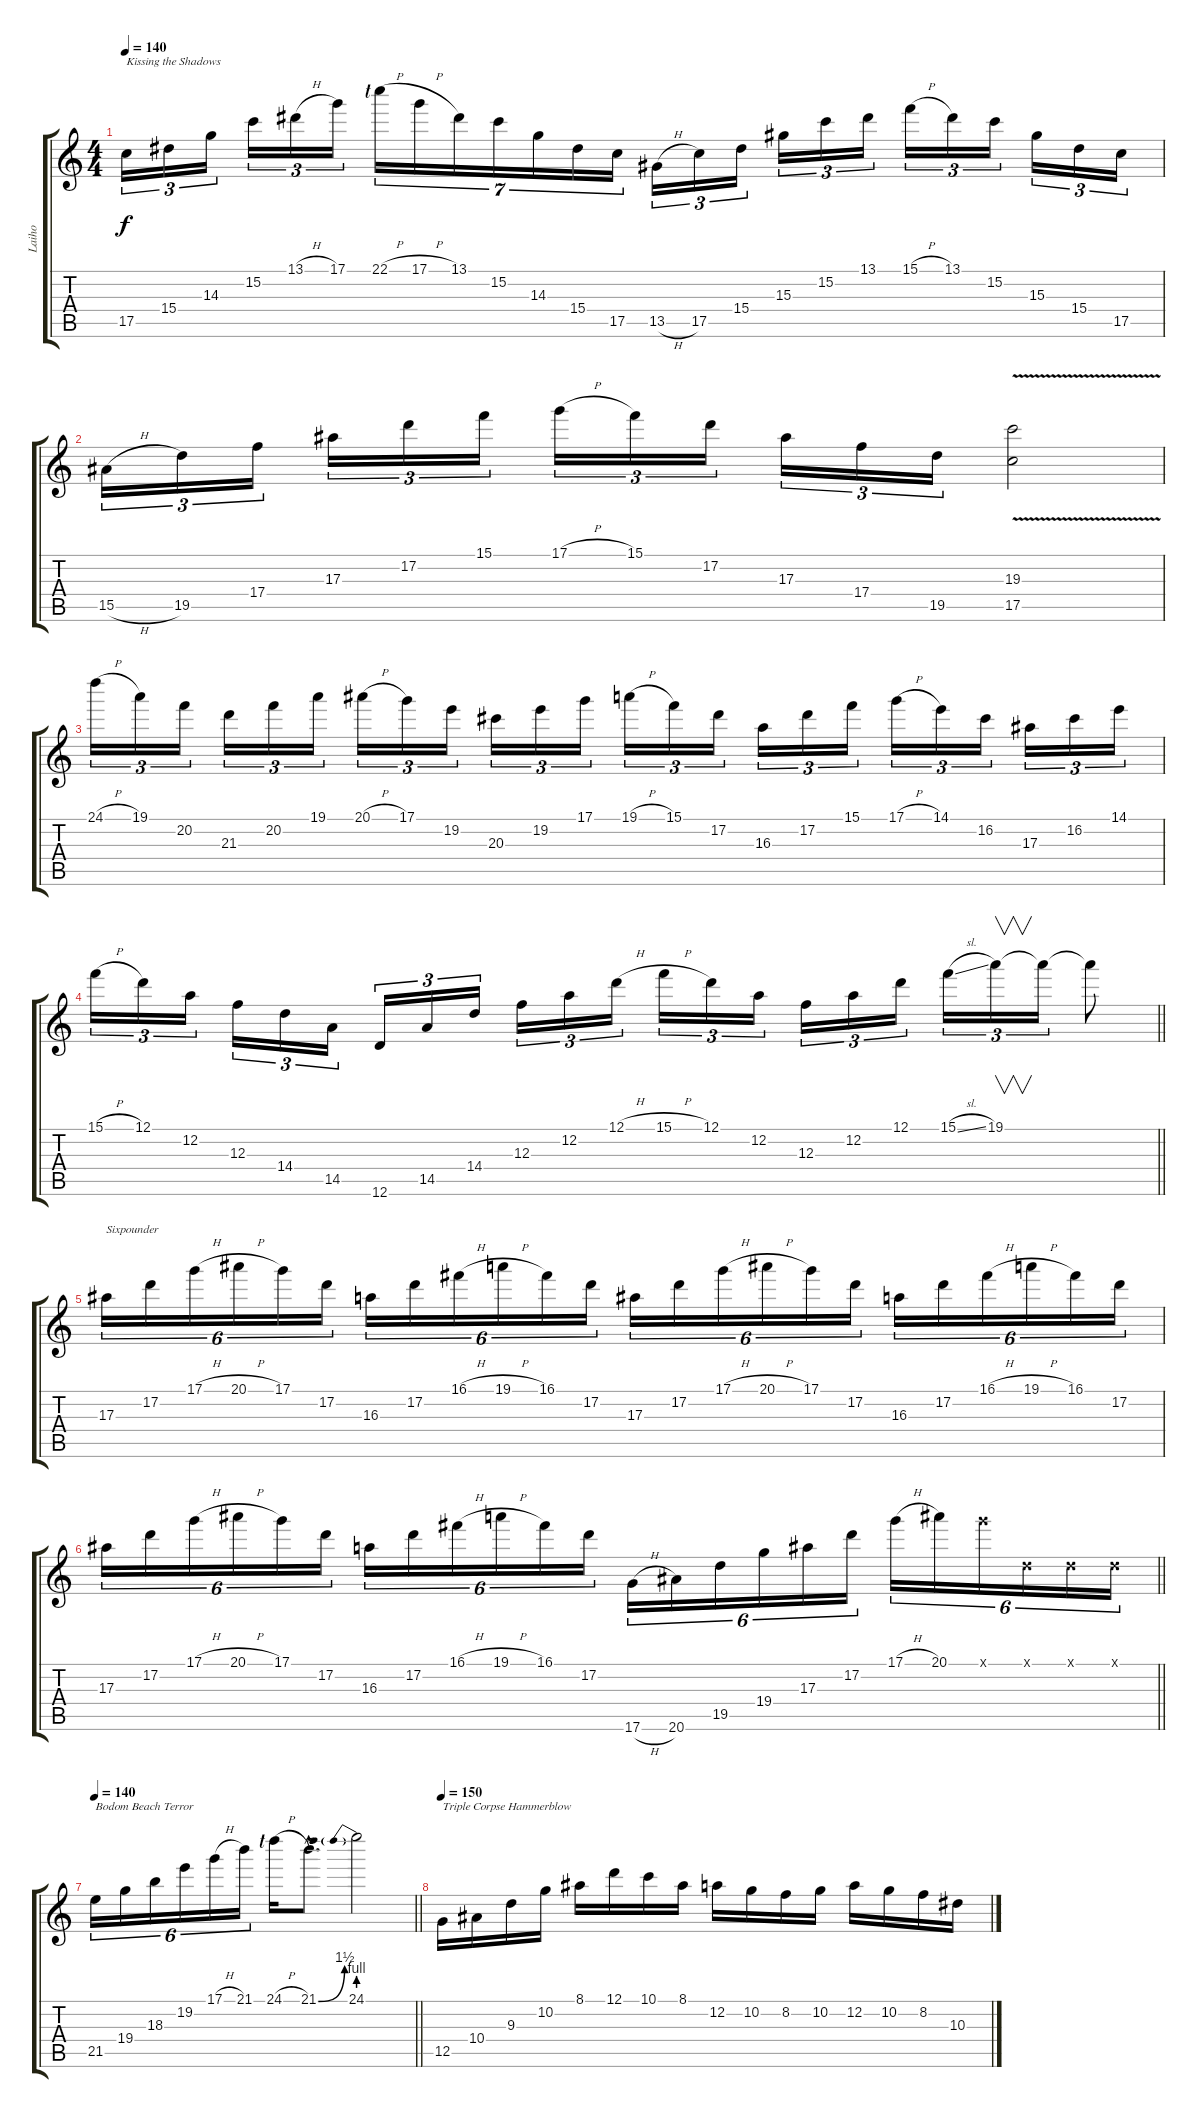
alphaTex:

\track ("Laiho" "Laiho") {instrument overdrivenguitar}
\staff {score tabs}
\tuning (D4 A3 F3 C3 G2 D2) {hide}
\ts (4 4)
\tempo 140
\clef g2
\ks c
17.5.16{tu (3 2) txt "Kissing the Shadows" dy f} 15.4.16{tu (3 2)} 14.3.16{tu (3 2)} 15.2.16{tu (3 2)} 13.1{h}.16{tu (3 2)} 17.1.16{tu (3 2)} 22.1{h lf 1}.16{tu (7 4)} 17.1{h}.16{tu (7 4)} 13.1.16{tu (7 4)} 15.2.16{tu (7 4)} 14.3.16{tu (7 4)} 15.4.16{tu (7 4)} 17.5.16{tu (7 4)} 13.5{h}.16{tu (3 2)} 17.5.16{tu (3 2)} 15.4.16{tu (3 2)} 15.3.16{tu (3 2)} 15.2.16{tu (3 2)} 13.1.16{tu (3 2)} 15.1{h}.16{tu (3 2)} 13.1.16{tu (3 2)} 15.2.16{tu (3 2)} 15.3.16{tu (3 2)} 15.4.16{tu (3 2)} 17.5.16{tu (3 2)} |
15.5{h}.16{tu (3 2)} 19.5.16{tu (3 2)} 17.4.16{tu (3 2)} 17.3.16{tu (3 2)} 17.2.16{tu (3 2)} 15.1.16{tu (3 2)} 17.1{h}.16{tu (3 2)} 15.1.16{tu (3 2)} 17.2.16{tu (3 2)} 17.3.16{tu (3 2)} 17.4.16{tu (3 2)} 19.5.16{tu (3 2)} (19.3{v} 17.5).2 |
24.1{h}.16{tu (3 2)} 19.1.16{tu (3 2)} 20.2.16{tu (3 2)} 21.3.16{tu (3 2)} 20.2.16{tu (3 2)} 19.1.16{tu (3 2)} 20.1{h}.16{tu (3 2)} 17.1.16{tu (3 2)} 19.2.16{tu (3 2)} 20.3.16{tu (3 2)} 19.2.16{tu (3 2)} 17.1.16{tu (3 2)} 19.1{h}.16{tu (3 2)} 15.1.16{tu (3 2)} 17.2.16{tu (3 2)} 16.3.16{tu (3 2)} 17.2.16{tu (3 2)} 15.1.16{tu (3 2)} 17.1{h}.16{tu (3 2)} 14.1.16{tu (3 2)} 16.2.16{tu (3 2)} 17.3.16{tu (3 2)} 16.2.16{tu (3 2)} 14.1.16{tu (3 2)} |
\barLineRight lightlight
15.1{h}.16{tu (3 2)} 12.1.16{tu (3 2)} 12.2.16{tu (3 2)} 12.3.16{tu (3 2)} 14.4.16{tu (3 2)} 14.5.16{tu (3 2)} 12.6.16{tu (3 2)} 14.5.16{tu (3 2)} 14.4.16{tu (3 2)} 12.3.16{tu (3 2)} 12.2.16{tu (3 2)} 12.1{h}.16{tu (3 2)} 15.1{h}.16{tu (3 2)} 12.1.16{tu (3 2)} 12.2.16{tu (3 2)} 12.3.16{tu (3 2)} 12.2.16{tu (3 2)} 12.1.16{tu (3 2)} 15.1{sl}.16{tu (3 2)} 19.1.16{v tu (3 2)} 19.1{t}.16{tu (3 2)} 19.1{t}.8 |
17.3.16{tu (6 4) txt "Sixpounder"} 17.2.16{tu (6 4)} 17.1{h}.16{tu (6 4)} 20.1{h}.16{tu (6 4)} 17.1.16{tu (6 4)} 17.2.16{tu (6 4)} 16.3.16{tu (6 4)} 17.2.16{tu (6 4)} 16.1{h}.16{tu (6 4)} 19.1{h}.16{tu (6 4)} 16.1.16{tu (6 4)} 17.2.16{tu (6 4)} 17.3.16{tu (6 4)} 17.2.16{tu (6 4)} 17.1{h}.16{tu (6 4)} 20.1{h}.16{tu (6 4)} 17.1.16{tu (6 4)} 17.2.16{tu (6 4)} 16.3.16{tu (6 4)} 17.2.16{tu (6 4)} 16.1{h}.16{tu (6 4)} 19.1{h}.16{tu (6 4)} 16.1.16{tu (6 4)} 17.2.16{tu (6 4)} |
\barLineRight lightlight
17.3.16{tu (6 4)} 17.2.16{tu (6 4)} 17.1{h}.16{tu (6 4)} 20.1{h}.16{tu (6 4)} 17.1.16{tu (6 4)} 17.2.16{tu (6 4)} 16.3.16{tu (6 4)} 17.2.16{tu (6 4)} 16.1{h}.16{tu (6 4)} 19.1{h}.16{tu (6 4)} 16.1.16{tu (6 4)} 17.2.16{tu (6 4)} 17.6{h}.16{tu (6 4)} 20.6.16{tu (6 4)} 19.5.16{tu (6 4)} 19.4.16{tu (6 4)} 17.3.16{tu (6 4)} 17.2.16{tu (6 4)} 17.1{h}.16{tu (6 4)} 20.1.16{tu (6 4)} 17.1{x}.16{tu (6 4)} 0.1{x}.16{tu (6 4)} 0.1{x}.16{tu (6 4)} 0.1{x}.16{tu (6 4)} |
\tempo 140
\barLineRight lightlight
21.5.16{tu (6 4) txt "Bodom Beach Terror"} 19.4.16{tu (6 4)} 18.3.16{tu (6 4)} 19.2.16{tu (6 4)} 17.1{h}.16{tu (6 4)} 21.1.16{tu (6 4)} 24.1{h lf 1}.16 21.1{be (bend 0 0 60 6) hac}.8{d} 24.1{be (prebend 0 4 60 4)}.2 |
\tempo 150
12.5.16{txt "Triple Corpse Hammerblow"} 10.4.16 9.3.16 10.2.16 8.1.16 12.1.16 10.1.16 8.1.16 12.2.16 10.2.16 8.2.16 10.2.16 12.2.16 10.2.16 8.2.16 10.3.16
